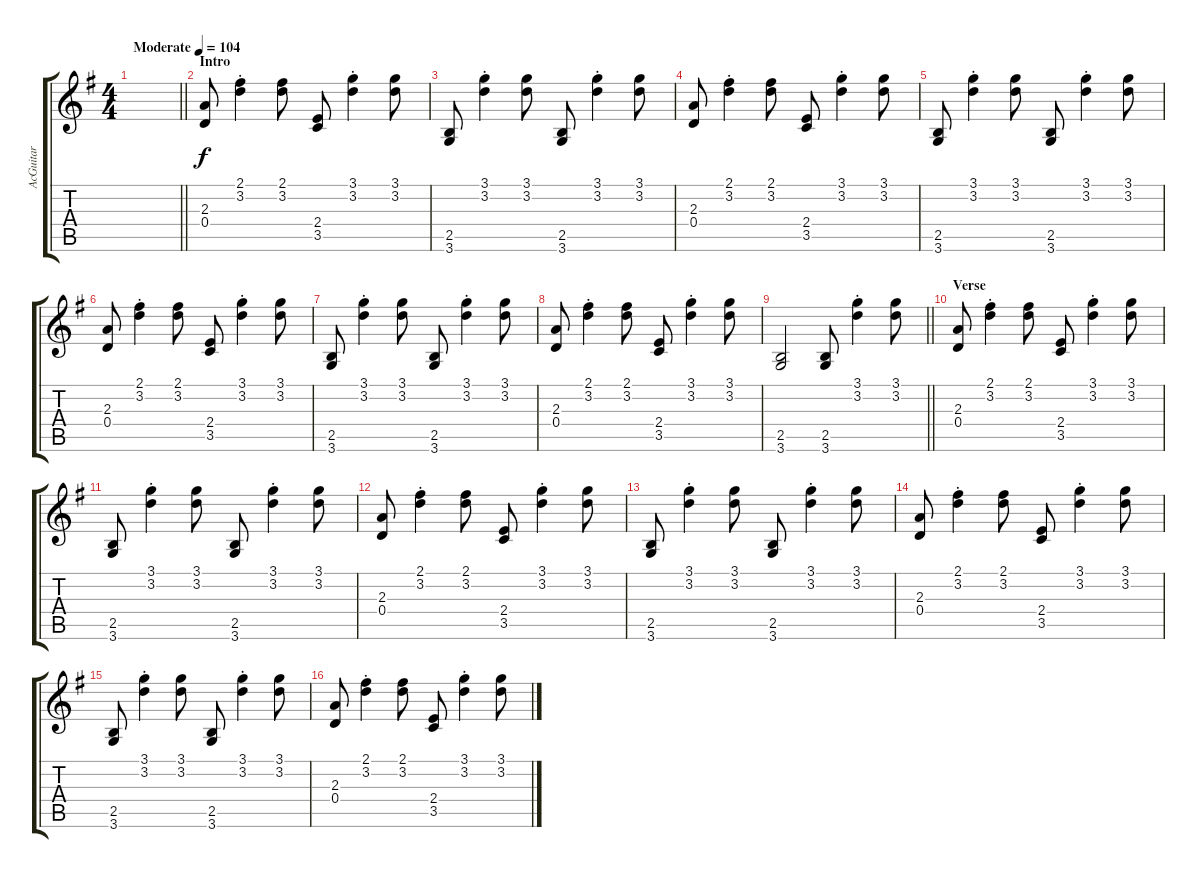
\track ("AcGuitar" "AcGuitar") {instrument acousticguitarsteel}
\staff {score tabs}
\tuning (E4 B3 G3 D3 A2 E2) {hide}
\ts (4 4)
\tempo (104 "Moderate")
\clef g2
\barLineRight lightlight
\ks g
|
\section ("" "Intro")
(2.3 0.4).8 (2.1{st} 3.2{st}).4 (2.1 3.2).8 (2.4 3.5).8 (3.1{st} 3.2{st}).4 (3.1 3.2).8 |
(2.5 3.6).8 (3.1{st} 3.2{st}).4 (3.1 3.2).8 (2.5 3.6).8 (3.1{st} 3.2{st}).4 (3.1 3.2).8 |
(2.3 0.4).8 (2.1{st} 3.2{st}).4 (2.1 3.2).8 (2.4 3.5).8 (3.1{st} 3.2{st}).4 (3.1 3.2).8 |
(2.5 3.6).8 (3.1{st} 3.2{st}).4 (3.1 3.2).8 (2.5 3.6).8 (3.1{st} 3.2{st}).4 (3.1 3.2).8 |
(2.3 0.4).8 (2.1{st} 3.2{st}).4 (2.1 3.2).8 (2.4 3.5).8 (3.1{st} 3.2{st}).4 (3.1 3.2).8 |
(2.5 3.6).8 (3.1{st} 3.2{st}).4 (3.1 3.2).8 (2.5 3.6).8 (3.1{st} 3.2{st}).4 (3.1 3.2).8 |
(2.3 0.4).8 (2.1{st} 3.2{st}).4 (2.1 3.2).8 (2.4 3.5).8 (3.1{st} 3.2{st}).4 (3.1 3.2).8 |
\barLineRight lightlight
(2.5 3.6).2 (2.5 3.6).8 (3.1{st} 3.2{st}).4 (3.1 3.2).8 |
\section ("" "Verse")
(2.3 0.4).8 (2.1{st} 3.2{st}).4 (2.1 3.2).8 (2.4 3.5).8 (3.1{st} 3.2{st}).4 (3.1 3.2).8 |
(2.5 3.6).8 (3.1{st} 3.2{st}).4 (3.1 3.2).8 (2.5 3.6).8 (3.1{st} 3.2{st}).4 (3.1 3.2).8 |
(2.3 0.4).8 (2.1{st} 3.2{st}).4 (2.1 3.2).8 (2.4 3.5).8 (3.1{st} 3.2{st}).4 (3.1 3.2).8 |
(2.5 3.6).8 (3.1{st} 3.2{st}).4 (3.1 3.2).8 (2.5 3.6).8 (3.1{st} 3.2{st}).4 (3.1 3.2).8 |
(2.3 0.4).8 (2.1{st} 3.2{st}).4 (2.1 3.2).8 (2.4 3.5).8 (3.1{st} 3.2{st}).4 (3.1 3.2).8 |
(2.5 3.6).8 (3.1{st} 3.2{st}).4 (3.1 3.2).8 (2.5 3.6).8 (3.1{st} 3.2{st}).4 (3.1 3.2).8 |
(2.3 0.4).8 (2.1{st} 3.2{st}).4 (2.1 3.2).8 (2.4 3.5).8 (3.1{st} 3.2{st}).4 (3.1 3.2).8
